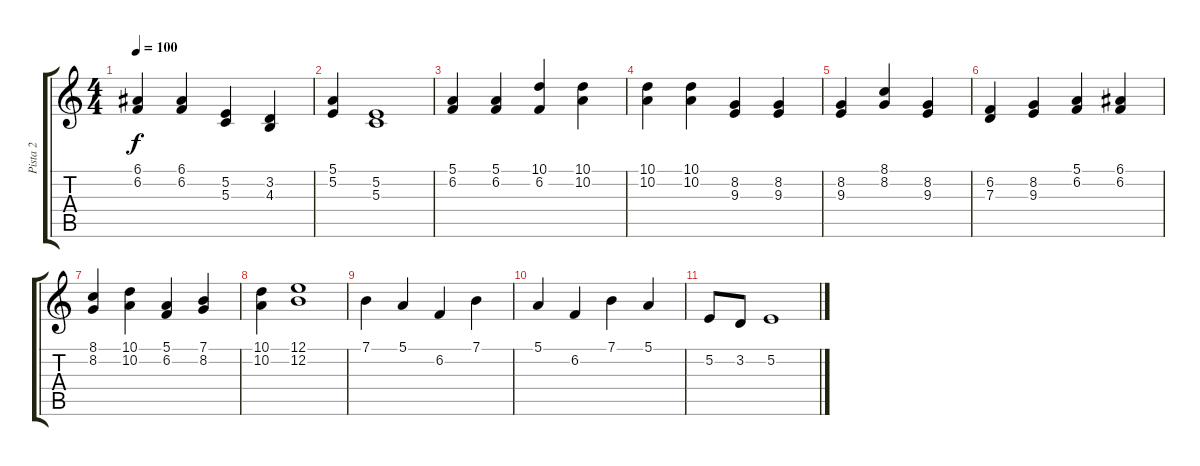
\track ("Pista 2" "Pista 2") {instrument tremolostrings}
\staff {score tabs}
\tuning (E4 B3 G3 D3 A2 E2) {hide}
\ts (4 4)
\tempo 100
\clef g2
\ks c
(6.1 6.2).4{dy f} (6.1 6.2).4 (5.2 5.3).4 (3.2 4.3).4 |
(5.1 5.2).4 (5.2 5.3).1 |
(5.1 6.2).4 (5.1 6.2).4 (10.1 6.2).4 (10.1 10.2).4 |
(10.1 10.2).4 (10.1 10.2).4 (8.2 9.3).4 (8.2 9.3).4 |
(8.2 9.3).4 (8.1 8.2).4 (8.2 9.3).4 |
(6.2 7.3).4 (8.2 9.3).4 (5.1 6.2).4 (6.1 6.2).4 |
(8.1 8.2).4 (10.1 10.2).4 (5.1 6.2).4 (7.1 8.2).4 |
(10.1 10.2).4 (12.1 12.2).1 |
7.1.4 5.1.4 6.2.4 7.1.4 |
5.1.4 6.2.4 7.1.4 5.1.4 |
5.2.8 3.2.8 5.2.1
